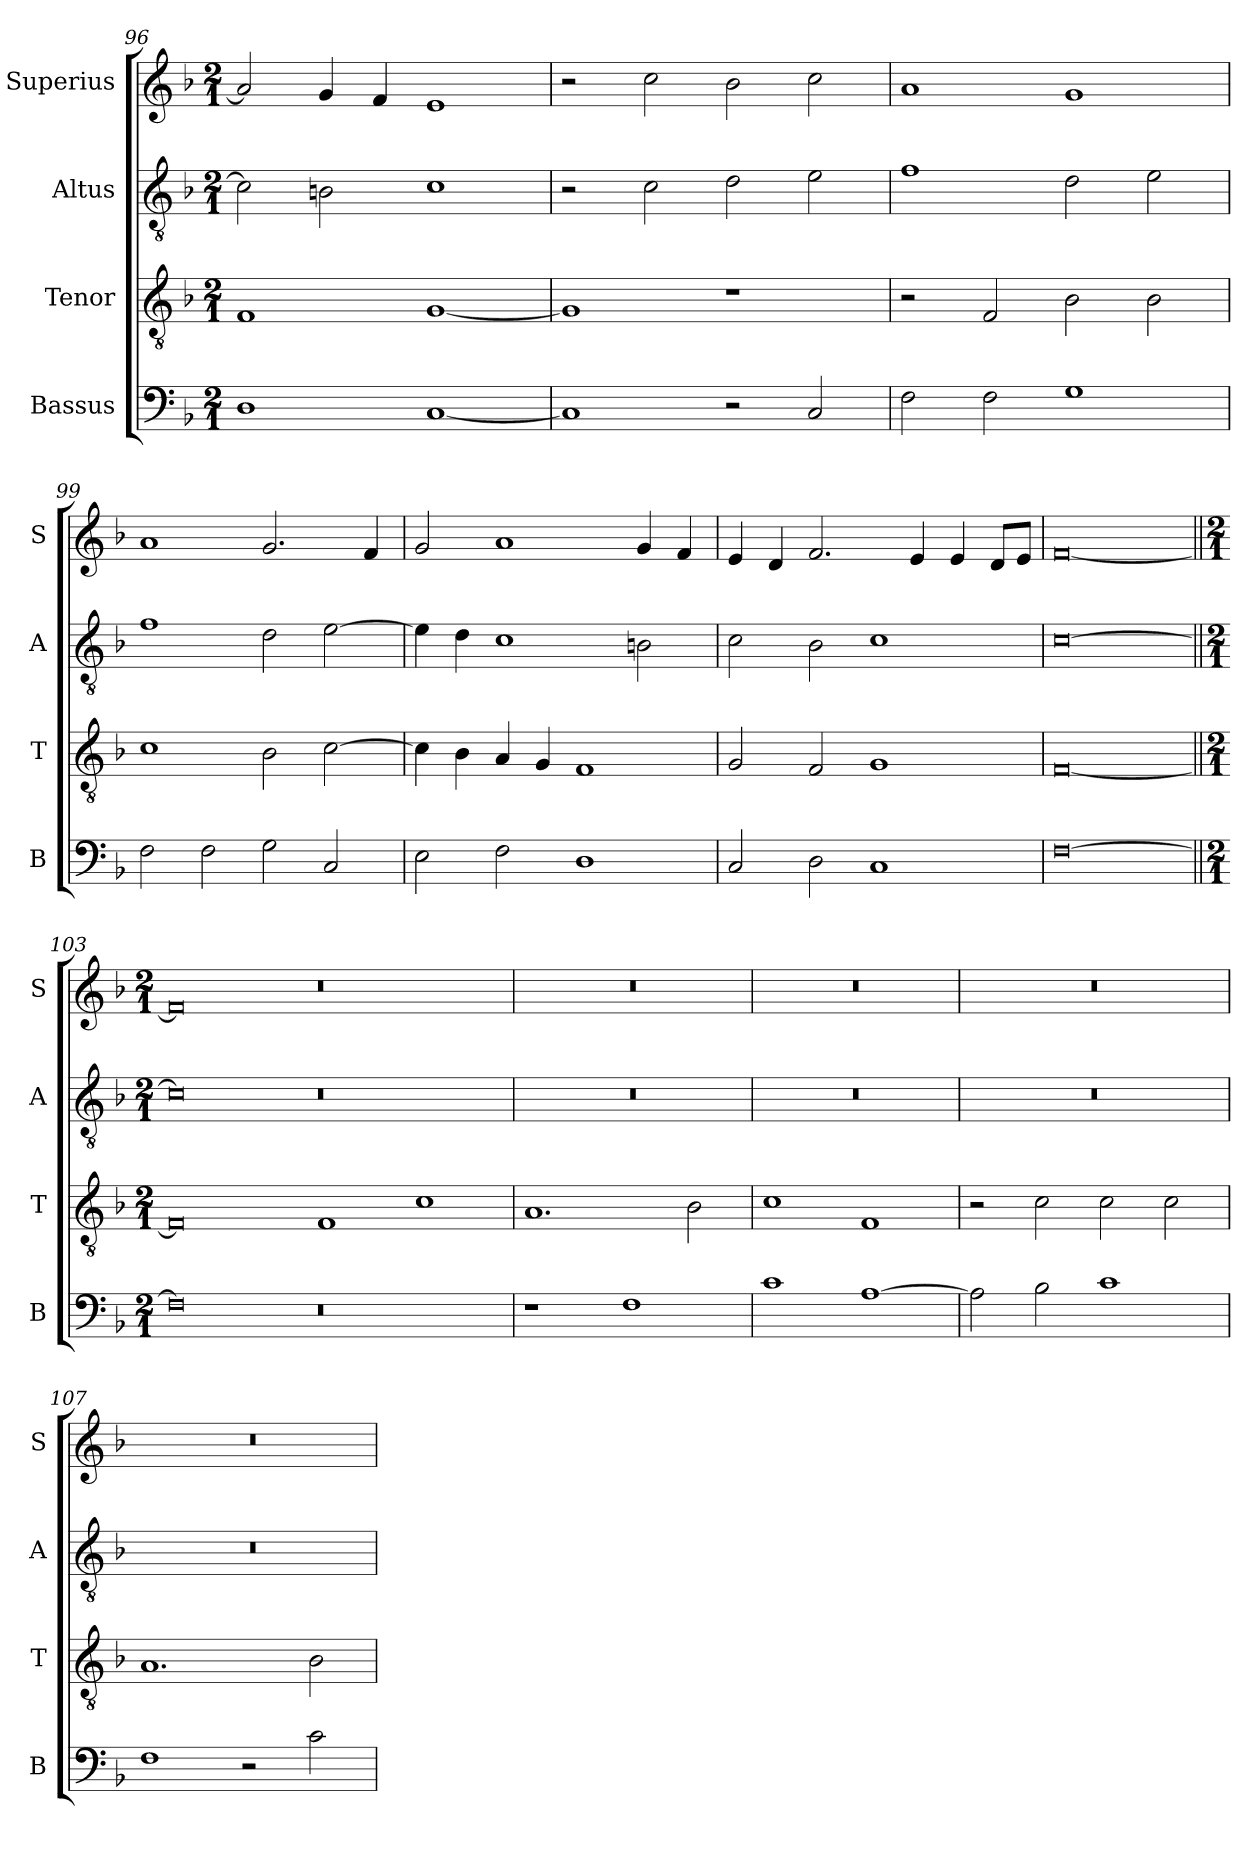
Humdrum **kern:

**kern	**kern	**kern	**kern
*part4	*part3	*part2	*part1
*staff4	*staff3	*staff2	*staff1
*I"Bassus	*I"Tenor	*I"Altus	*I"Superius
*I'B	*I'T	*I'A	*I'S
*clefF4	*clefGv2	*clefGv2	*clefG2
*k[b-]	*k[b-]	*k[b-]	*k[b-]
*F:	*F:	*F:	*F:
*M2/1	*M2/1	*M2/1	*M2/1
=96	=96	=96	=96
1D	1F	2c]	2a]
.	.	2Bn	4g
.	.	.	4f
[1C	[1G	1c	1e
=97	=97	=97	=97
1C]	1G]	2r	2r
.	.	2c	2cc
2r	1r	2d	2b-
2C	.	2e	2cc
=98	=98	=98	=98
2F	2r	1f	1a
2F	2F	.	.
1G	2B-	2d	1g
.	2B-	2e	.
=99	=99	=99	=99
2F	1c	1f	1a
2F	.	.	.
2G	2B-	2d	2.g
2C	[2c	[2e	.
.	.	.	4f
=100	=100	=100	=100
2E	4c]	4e]	2g
.	4B-	4d	.
2F	4A	1c	1a
.	4G	.	.
1D	1F	.	.
.	.	2Bn	4g
.	.	.	4f
=101	=101	=101	=101
2C	2G	2c	4e
.	.	.	4d
2D	2F	2B-	2.f
1C	1G	1c	.
.	.	.	4e
.	.	.	4e
.	.	.	8dL
.	.	.	8eJ
=102	=102	=102	=102
[0F	[0F	[0c	[0f
=103||	=103||	=103||	=103||
*M2/1	*M2/1	*M2/1	*M2/1
0F]	0F]	0c]	0f]
0r	1F	0r	0r
.	1c	.	.
=104	=104	=104	=104
1r	1.A	0r	0r
1F	.	.	.
.	2B-	.	.
=105	=105	=105	=105
1c	1c	0r	0r
[1A	1F	.	.
=106	=106	=106	=106
2A]	2r	0r	0r
2B-	2c	.	.
1c	2c	.	.
.	2c	.	.
=107	=107	=107	=107
1F	1.A	0r	0r
2r	.	.	.
2c	2B-	.	.
=	=	=	=
*-	*-	*-	*-
